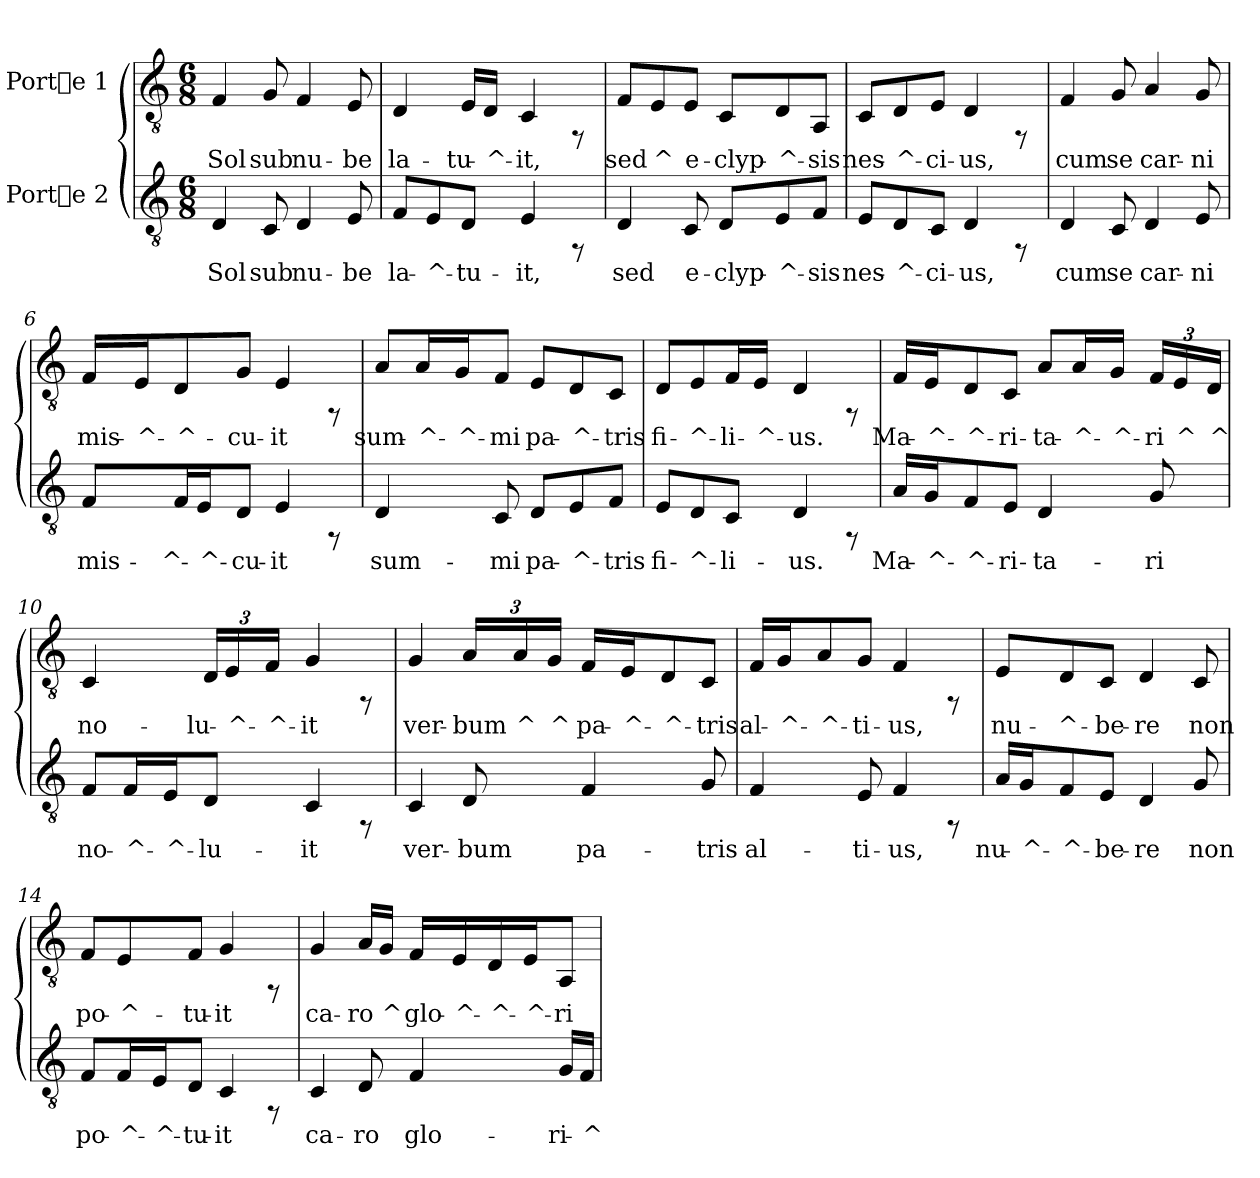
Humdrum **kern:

**kern	**text	**kern	**text
*part2	*part2	*part1	*part1
*staff2	*staff2	*staff1	*staff1
*I"Porte 2	*	*I"Porte 1	*
!!LO:PB:g=z
*stria5	*	*stria5	*
*clefGv2	*	*clefGv2	*
*M6/8	*	*M6/8	*
*MM90	*	*MM90	*
=1	=1	=1	=1
!	!LO:LY:b:cj	!	!LO:LY:b:cj
4D/	Sol	4F/	Sol
!	!LO:LY:b:cj	!	!LO:LY:b:cj
8C/	sub	8G/	sub
!	!LO:LY:b:cj	!	!LO:LY:b:cj
4D/	nu-	4F/	nu-
!	!LO:LY:b:cj	!	!LO:LY:b:cj
8E/	-be	8E/	-be
=2	=2	=2	=2
!	!LO:LY:b:cj	!	!LO:LY:b:cj
8F/L	la-	4D/	la-
!	!LO:LY:b:cj	!	!
8E/	-^-	.	.
!	!LO:LY:b:cj	!	!LO:LY:b:cj
8D/J	-tu-	16E/L	-tu-
!	!	!	!LO:LY:b:cj
.	.	16D/J	-^-
!	!LO:LY:b:cj	!	!LO:LY:b:cj
4E/	-it,	4C/	-it,
8rFF	.	8rFF	.
=3	=3	=3	=3
!	!LO:LY:b:cj	!	!LO:LY:b:cj
4D/	sed	8F/L	sed
!	!	!	!LO:LY:b:cj
.	.	8E/	^
!	!LO:LY:b:cj	!	!LO:LY:b:cj
8C/	e-	8E/J	e-
!	!LO:LY:b:cj	!	!LO:LY:b:cj
8D/L	-clyp-	8C/L	-clyp-
!	!LO:LY:b:cj	!	!LO:LY:b:cj
8E/	-^-	8D/	-^-
!	!LO:LY:b:cj	!	!LO:LY:b:cj
8F/J	-sis	8AA/J	-sis
=4	=4	=4	=4
!	!LO:LY:b:cj	!	!LO:LY:b:cj
8E/L	nes-	8C/L	nes-
!	!LO:LY:b:cj	!	!LO:LY:b:cj
8D/	-^-	8D/	-^-
!	!LO:LY:b:cj	!	!LO:LY:b:cj
8C/J	-ci-	8E/J	-ci-
!	!LO:LY:b:cj	!	!LO:LY:b:cj
4D/	-us,	4D/	-us,
8rFF	.	8rFF	.
=5	=5	=5	=5
!	!LO:LY:b:cj	!	!LO:LY:b:cj
4D/	cum	4F/	cum
!	!LO:LY:b:cj	!	!LO:LY:b:cj
8C/	se	8G/	se
!	!LO:LY:b:cj	!	!LO:LY:b:cj
4D/	car-	4A/	car-
!	!LO:LY:b:cj	!	!LO:LY:b:cj
8E/	-ni	8G/	-ni
!!LO:LB:g=z
=6	=6	=6	=6
!	!LO:LY:b:cj	!	!LO:LY:b:cj
8F/L	mis-	16F/L	mis-
!	!	!	!LO:LY:b:cj
.	.	16E/	-^-
!	!LO:LY:b:cj	!	!LO:LY:b:cj
16F/	-^-	8D/	-^-
!	!LO:LY:b:cj	!	!
16E/	-^-	.	.
!	!LO:LY:b:cj	!	!LO:LY:b:cj
8D/J	-cu-	8G/J	-cu-
!	!LO:LY:b:cj	!	!LO:LY:b:cj
4E/	-it	4E/	-it
8rFF	.	8rFF	.
=7	=7	=7	=7
!	!LO:LY:b:cj	!	!LO:LY:b:cj
4D/	sum-	8A/L	sum-
!	!	!	!LO:LY:b:cj
.	.	16A/	-^-
!	!	!	!LO:LY:b:cj
.	.	16G/	-^-
!	!LO:LY:b:cj	!	!LO:LY:b:cj
8C/	-mi	8F/J	-mi
!	!LO:LY:b:cj	!	!LO:LY:b:cj
8D/L	pa-	8E/L	pa-
!	!LO:LY:b:cj	!	!LO:LY:b:cj
8E/	-^-	8D/	-^-
!	!LO:LY:b:cj	!	!LO:LY:b:cj
8F/J	-tris	8C/J	-tris
=8	=8	=8	=8
!	!LO:LY:b:cj	!	!LO:LY:b:cj
8E/L	fi-	8D/L	fi-
!	!LO:LY:b:cj	!	!LO:LY:b:cj
8D/	-^-	8E/	-^-
!	!LO:LY:b:cj	!	!LO:LY:b:cj
8C/J	-li-	16F/	-li-
!	!	!	!LO:LY:b:cj
.	.	16E/J	-^-
!	!LO:LY:b:cj	!	!LO:LY:b:cj
4D/	-us.	4D/	-us.
8rFF	.	8rFF	.
=9	=9	=9	=9
!	!LO:LY:b:cj	!	!LO:LY:b:cj
16A/L	Ma-	16F/L	Ma-
!	!LO:LY:b:cj	!	!LO:LY:b:cj
16G/	-^-	16E/	-^-
!	!LO:LY:b:cj	!	!LO:LY:b:cj
8F/	-^-	8D/	-^-
!	!LO:LY:b:cj	!	!LO:LY:b:cj
8E/J	-ri-	8C/J	-ri-
!	!LO:LY:b:cj	!	!LO:LY:b:cj
4D/	-ta-	8A/L	-ta-
!	!	!	!LO:LY:b:cj
.	.	16A/	-^-
!	!	!	!LO:LY:b:cj
.	.	16G/J	-^-
!	!LO:LY:b:cj	!	!
*	*	*Xbrackettup	*
!	!	!	!LO:LY:b:cj
8G/	-ri	24F/L	-ri
!	!	!	!LO:LY:b:cj
.	.	24E/	^
!	!	!	!LO:LY:b:cj
.	.	24D/J	^
!!LO:LB:g=z
=10	=10	=10	=10
!	!LO:LY:b:cj	!	!LO:LY:b:cj
8F/L	no-	4C/	no-
!	!LO:LY:b:cj	!	!
16F/	-^-	.	.
!	!LO:LY:b:cj	!	!
16E/	-^-	.	.
!	!LO:LY:b:cj	!	!LO:LY:b:cj
8D/J	-lu-	24D/L	-lu-
!	!	!	!LO:LY:b:cj
.	.	24E/	-^-
!	!	!	!LO:LY:b:cj
.	.	24F/J	-^-
!	!LO:LY:b:cj	!	!LO:LY:b:cj
4C/	-it	4G/	-it
8rFF	.	8rFF	.
=11	=11	=11	=11
!	!LO:LY:b:cj	!	!LO:LY:b:cj
4C/	ver-	4G/	ver-
!	!LO:LY:b:cj	!	!LO:LY:b:cj
8D/	-bum	24A/L	-bum
!	!	!	!LO:LY:b:cj
.	.	24A/	^
!	!	!	!LO:LY:b:cj
.	.	24G/J	^
!	!LO:LY:b:cj	!	!LO:LY:b:cj
4F/	pa-	16F/L	pa-
!	!	!	!LO:LY:b:cj
.	.	16E/	-^-
!	!	!	!LO:LY:b:cj
.	.	8D/	-^-
!	!LO:LY:b:cj	!	!LO:LY:b:cj
8G/	-tris	8C/J	-tris
=12	=12	=12	=12
!	!LO:LY:b:cj	!	!LO:LY:b:cj
4F/	al-	16F/L	al-
!	!	!	!LO:LY:b:cj
.	.	16G/	-^-
!	!	!	!LO:LY:b:cj
.	.	8A/	-^-
!	!LO:LY:b:cj	!	!LO:LY:b:cj
8E/	-ti-	8G/J	-ti-
!	!LO:LY:b:cj	!	!LO:LY:b:cj
4F/	-us,	4F/	-us,
8rFF	.	8rFF	.
=13	=13	=13	=13
!	!LO:LY:b:cj	!	!LO:LY:b:cj
16A/L	nu-	8E/L	nu-
!	!LO:LY:b:cj	!	!
16G/	-^-	.	.
!	!LO:LY:b:cj	!	!LO:LY:b:cj
8F/	-^-	8D/	-^-
!	!LO:LY:b:cj	!	!LO:LY:b:cj
8E/J	-be-	8C/J	-be-
!	!LO:LY:b:cj	!	!LO:LY:b:cj
4D/	-re	4D/	-re
!	!LO:LY:b:cj	!	!LO:LY:b:cj
8G/	non	8C/	non
=14	=14	=14	=14
!	!LO:LY:b:cj	!	!LO:LY:b:cj
8F/L	po-	8F/L	po-
!	!LO:LY:b:cj	!	!LO:LY:b:cj
16F/	-^-	8E/	-^-
!	!LO:LY:b:cj	!	!
16E/	-^-	.	.
!	!LO:LY:b:cj	!	!LO:LY:b:cj
8D/J	-tu-	8F/J	-tu-
!	!LO:LY:b:cj	!	!LO:LY:b:cj
4C/	-it	4G/	-it
8rFF	.	8rFF	.
!!LO:LB:g=z
=15	=15	=15	=15
!	!LO:LY:b:cj	!	!LO:LY:b:cj
4C/	ca-	4G/	ca-
!	!LO:LY:b:cj	!	!LO:LY:b:cj
8D/	-ro	16A/L	-ro
!	!	!	!LO:LY:b:cj
.	.	16G/J	^
!	!LO:LY:b:cj	!	!LO:LY:b:cj
4F/	glo-	16F/L	glo-
!	!	!	!LO:LY:b:cj
.	.	16E/	-^-
!	!	!	!LO:LY:b:cj
.	.	16D/	-^-
!	!	!	!LO:LY:b:cj
.	.	16E/	-^-
!	!LO:LY:b:cj	!	!LO:LY:b:cj
16G/L	-ri-	8AA/J	-ri-
!	!LO:LY:b:cj	!	!
16F/J	-^-	.	.
=	=	=	=
*-	*-	*-	*-
